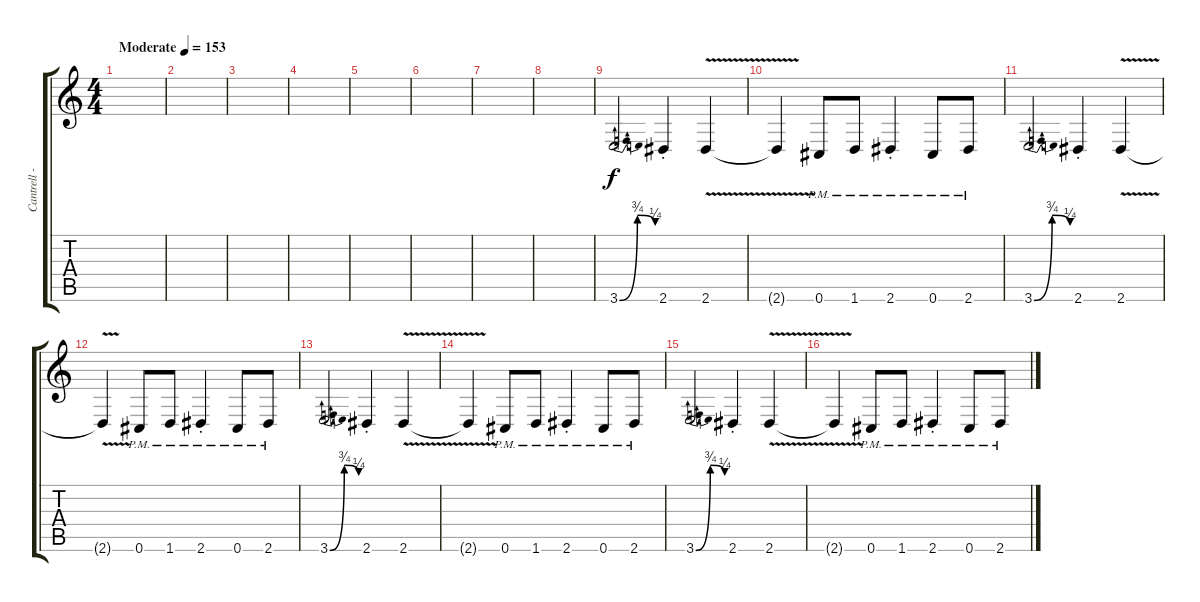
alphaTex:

\track ("Cantrell - Rythme Guitar" "Cantrell -") {instrument distortionguitar}
\staff {score tabs}
\tuning (Eb4 Bb3 Gb3 Db3 Ab2 Db2) {hide}
\ts (4 4)
\tempo (153 "Moderate")
\clef g2
\ks c
|
|
|
|
|
|
|
|
3.6{be (bendrelease 0 0 20 3 45 3 60 1)}.2 2.6{st}.4 2.6{v}.4 |
2.6{t}.4 0.6{pm}.8 1.6{pm}.8 2.6{pm st}.4 0.6{pm}.8 2.6{pm}.8 |
3.6{be (bendrelease 0 0 20 3 45 3 60 1)}.2 2.6{st}.4 2.6{v}.4 |
2.6{t}.4 0.6{pm}.8 1.6{pm}.8 2.6{pm st}.4 0.6{pm}.8 2.6{pm}.8 |
3.6{be (bendrelease 0 0 20 3 45 3 60 1)}.2 2.6{st}.4 2.6{v}.4 |
2.6{t}.4 0.6{pm}.8 1.6{pm}.8 2.6{pm st}.4 0.6{pm}.8 2.6{pm}.8 |
3.6{be (bendrelease 0 0 20 3 45 3 60 1)}.2 2.6{st}.4 2.6{v}.4 |
2.6{t}.4 0.6{pm}.8 1.6{pm}.8 2.6{pm st}.4 0.6{pm}.8 2.6{pm}.8
